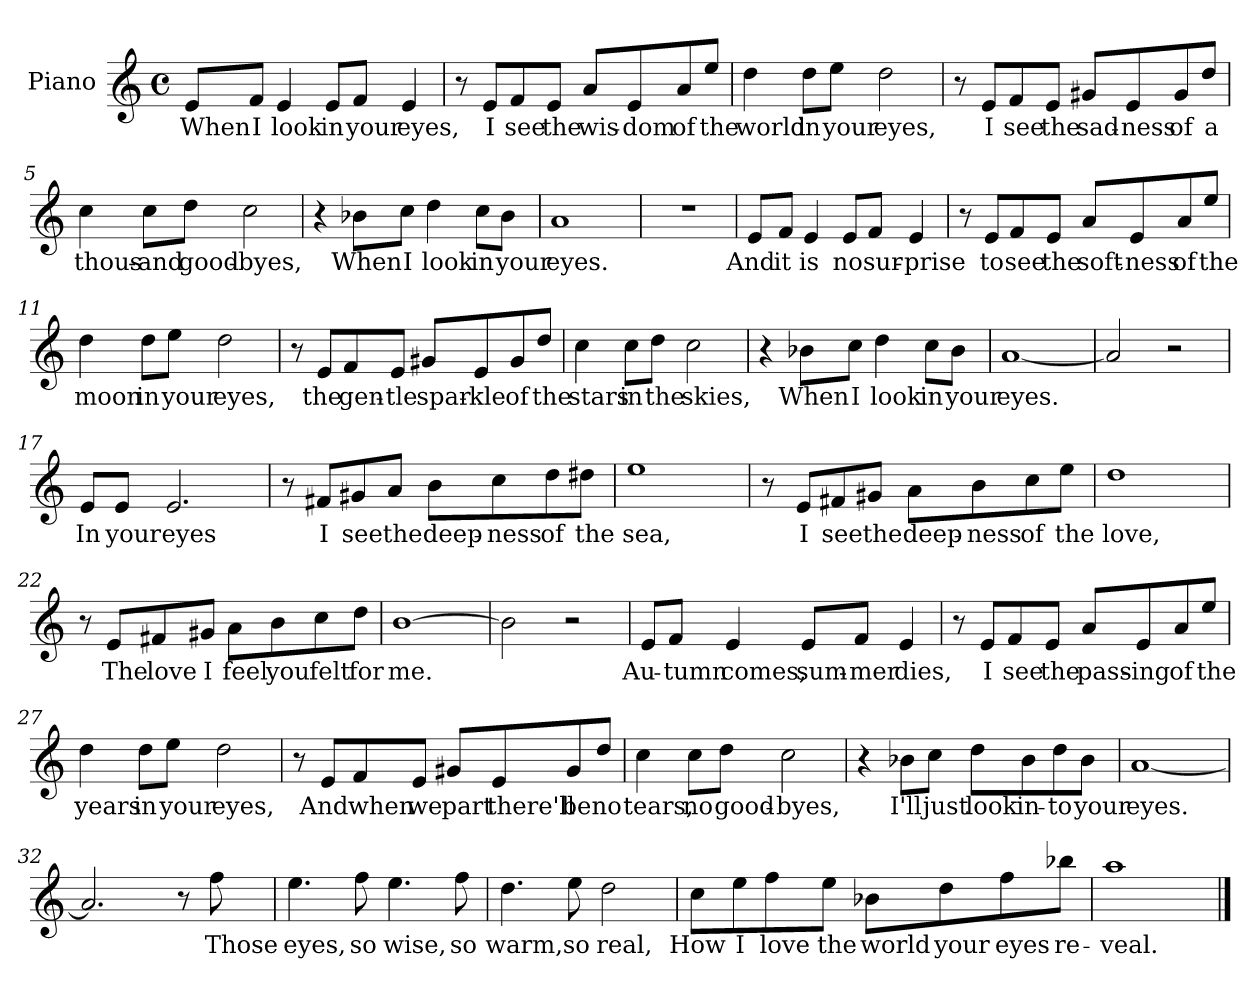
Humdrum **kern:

**kern	**text
*part1	*part1
*staff1	*staff1
*I"Piano	*
*I'Pno.	*
*clefG2	*
*k[]	*
*C:	*
*M4/4	*
*met(c)	*
=1	=1
8e/L	When
8f/J	I
4e/	look
8e/L	in
8f/J	your
4e/	eyes,
=2	=2
8r	.
8e/L	I
8f/	see
8e/J	the
8a/L	wis-
8e/	-dom
8a/	of
8ee/J	the
=3	=3
4dd\	world
8dd\L	in
8ee\J	your
2dd\	eyes,
!!LO:LB:g=z
=4	=4
8r	.
8e/L	I
8f/	see
8e/J	the
8g#X/L	sad-
8e/	-ness
8g#/	of
8dd/J	a
=5	=5
4cc\	thous-
8cc\L	-and
8dd\J	good-
2cc\	-byes,
=6	=6
4r	.
8b-X\L	When
8cc\J	I
4dd\	look
8cc\L	in
8b-\J	your
=7	=7
1a	eyes.
!!LO:LB:g=z
=8	=8
1r	.
=9	=9
8e/L	And
8f/J	it
4e/	is
8e/L	no
8f/J	sur-
4e/	-prise
=10	=10
8r	.
8e/L	to
8f/	see
8e/J	the
8a/L	soft-
8e/	-ness
8a/	of
8ee/J	the
=11	=11
4dd\	moon
8dd\L	in
8ee\J	your
2dd\	eyes,
!!LO:LB:g=z
=12	=12
8r	.
8e/L	the
8f/	gen-
8e/J	-tle
8g#X/L	spar-
8e/	-kle
8g#/	of
8dd/J	the
=13	=13
4cc\	stars
8cc\L	in
8dd\J	the
2cc\	skies,
=14	=14
4r	.
8b-X\L	When
8cc\J	I
4dd\	look
8cc\L	in
8b-\J	your
!!LO:LB:g=z
=15	=15
[1a	eyes.
=16	=16
2a/]	.
2r	.
=17	=17
8e/L	In
8e/J	your
2.e/	eyes
=18	=18
8r	.
8f#X/L	I
8g#X/	see
8a/J	the
8b\L	deep-
8cc\	-ness
8dd\	of
8dd#X\J	the
=19	=19
1ee	sea,
!!LO:LB:g=z
=20	=20
8r	.
8e/L	I
8f#X/	see
8g#X/J	the
8a\L	deep-
8b\	-ness
8cc\	of
8ee\J	the
=21	=21
1dd	love,
=22	=22
8r	.
8e/L	The
8f#X/	love
8g#X/J	I
8a\L	feel
8b\	you
8cc\	felt
8dd\J	for
=23	=23
[1b	me.
=24	=24
2b\]	.
2r	.
!!LO:LB:g=z
=25	=25
8e/L	Au-
8f/J	-tumn
4e/	comes,
8e/L	sum-
8f/J	-mer
4e/	dies,
=26	=26
8r	.
8e/L	I
8f/	see
8e/J	the
8a/L	pass-
8e/	-ing
8a/	of
8ee/J	the
=27	=27
4dd\	years
8dd\L	in
8ee\J	your
2dd\	eyes,
!!LO:LB:g=z
=28	=28
8r	.
8e/L	And
8f/	when
8e/J	we
8g#X/L	part
8e/	there'll
8g#/	be
8dd/J	no
=29	=29
4cc\	tears,
8cc\L	no
8dd\J	good-
2cc\	-byes,
=30	=30
4r	.
8b-X\L	I'll
8cc\J	just
8dd\L	look
8b-\	in-
8dd\	-to
8b-\J	your
=31	=31
[1a	eyes.
!!LO:LB:g=z
=32	=32
2.a/]	.
8r	.
8ff\	Those
=33	=33
4.ee\	eyes,
8ff\	so
4.ee\	wise,
8ff\	so
=34	=34
4.dd\	warm,
8ee\	so
2dd\	real,
=35	=35
8cc\L	How
8ee\	I
8ff\	love
8ee\J	the
8b-X\L	world
8dd\	your
8ff\	eyes
8bb-X\J	re-
=36	=36
1aa	-veal.
==	==
*-	*-
